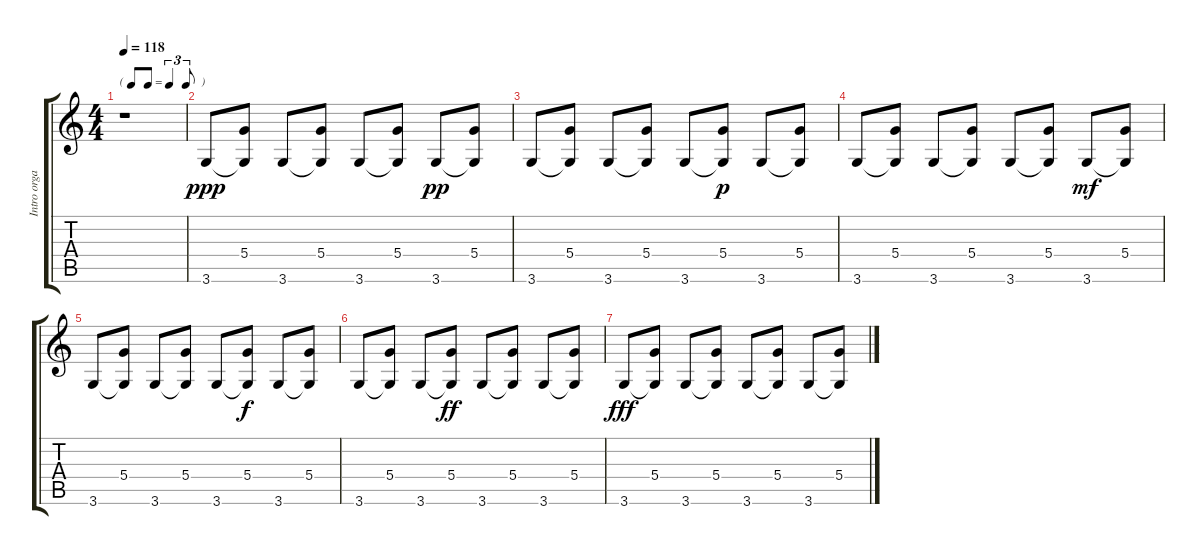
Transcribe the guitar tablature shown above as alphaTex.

\track ("Intro organ 3" "Intro orga") {instrument electricbassfinger}
\staff {score tabs}
\tuning (E4 B3 G3 D3 A2 E2) {hide}
\ts (4 4)
\tf triplet8th
\tempo 118
\clef g2
\ks c
r.1{dy ppp instrument electricbassfinger} |
3.6.8 (5.4 3.6{t}).8 3.6.8 (5.4 3.6{t}).8 3.6.8 (5.4 3.6{t}).8 3.6.8{dy pp} (5.4 3.6{t}).8 |
3.6.8 (5.4 3.6{t}).8 3.6.8 (5.4 3.6{t}).8 3.6.8 (5.4 3.6{t}).8{dy p} 3.6.8 (5.4 3.6{t}).8 |
3.6.8 (5.4 3.6{t}).8 3.6.8 (5.4 3.6{t}).8 3.6.8 (5.4 3.6{t}).8 3.6.8{dy mf} (5.4 3.6{t}).8 |
3.6.8 (5.4 3.6{t}).8 3.6.8 (5.4 3.6{t}).8 3.6.8 (5.4 3.6{t}).8{dy f} 3.6.8 (5.4 3.6{t}).8 |
3.6.8 (5.4 3.6{t}).8 3.6.8 (5.4 3.6{t}).8{dy ff} 3.6.8 (5.4 3.6{t}).8 3.6.8 (5.4 3.6{t}).8 |
3.6.8{dy fff} (5.4 3.6{t}).8 3.6.8 (5.4 3.6{t}).8 3.6.8 (5.4 3.6{t}).8 3.6.8 (5.4 3.6{t}).8
